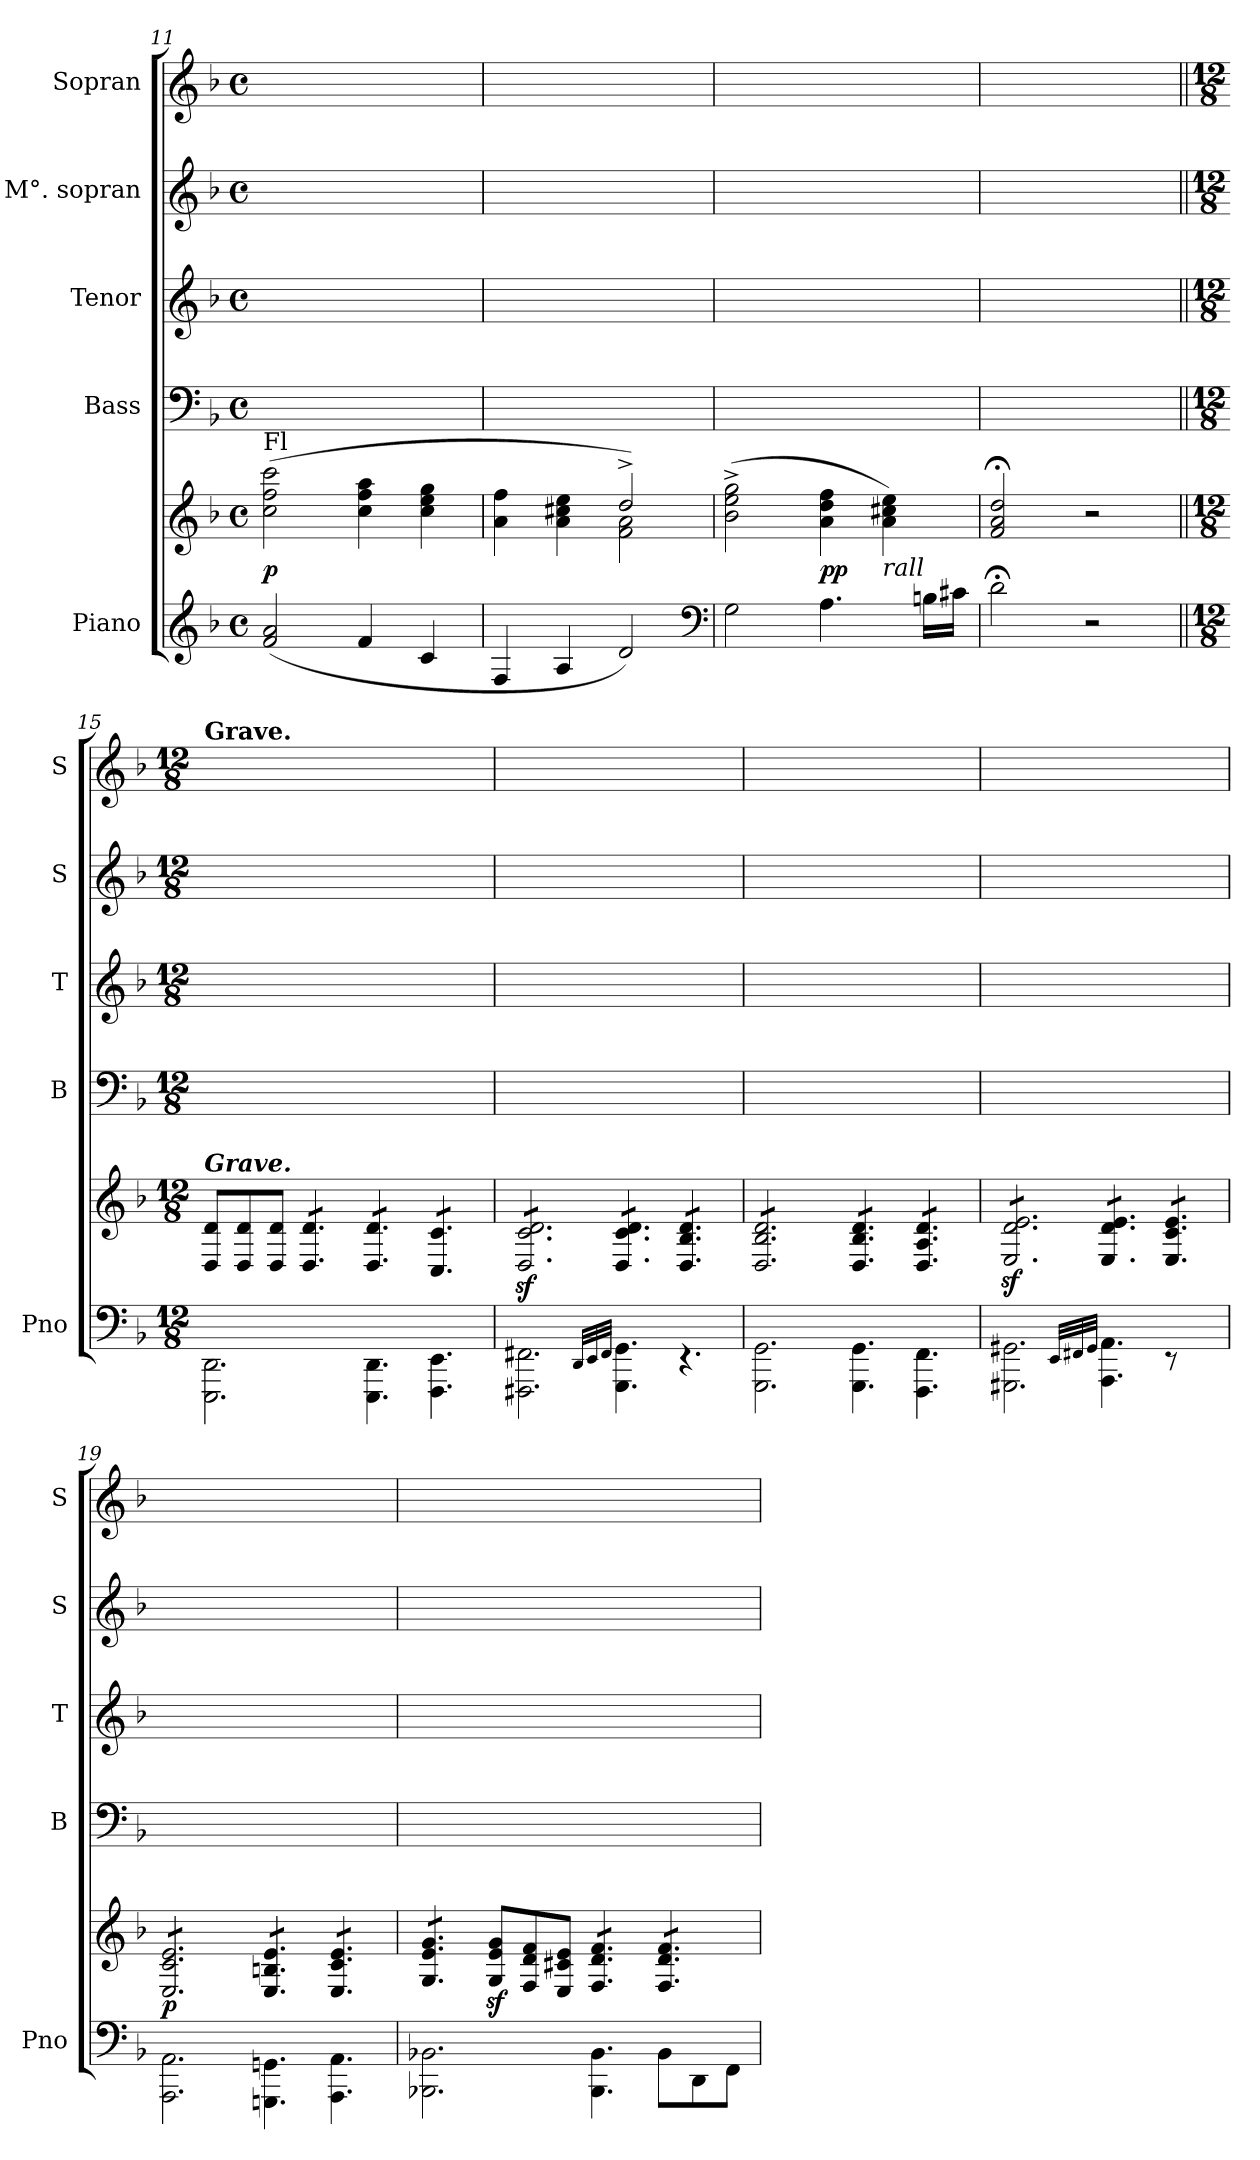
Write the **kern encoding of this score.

**kern	**kern	**dynam	**kern	**kern	**kern	**kern
*part5	*part5	*part5	*part4	*part3	*part2	*part1
*staff6	*staff5	*staff5/6	*staff4	*staff3	*staff2	*staff1
*I"Piano	*	*	*I"Bass	*I"Tenor	*I"M°. sopran	*I"Sopran
*I'Pno	*	*	*I'B	*I'T	*I'S	*I'S
*clefG2	*clefG2	*	*clefF4	*clefG2	*clefG2	*clefG2
*	*	*	*	*ITrd8c12	*	*
*k[b-]	*k[b-]	*	*k[b-]	*k[b-]	*k[b-]	*k[b-]
*d:	*d:	*	*d:	*d:	*d:	*d:
*M4/4	*M4/4	*	*M4/4	*M4/4	*M4/4	*M4/4
*met(c)	*met(c)	*	*met(c)	*met(c)	*met(c)	*met(c)
=11	=11	=11	=11	=11	=11	=11
!	!LO:TX:a:t=Fl	!	!	!	!	!
(2f/ 2a/	(2cc\ 2ff\ 2ccc\	p	1ryy	1ryy	1ryy	1ryy
4f/	4cc\ 4ff\ 4aa\	.	.	.	.	.
4c/	4cc\ 4ee\ 4gg\	.	.	.	.	.
=12	=12	=12	=12	=12	=12	=12
*	*^	*	*	*	*	*
4F/	4a\ 4ff\	2ryy	.	1ryy	1ryy	1ryy	1ryy
4A/	4a\ 4cc#X\ 4ee\	.	.	.	.	.	.
2d/)	2dd^</)	2f\ 2a\	.	.	.	.	.
*	*v	*v	*	*	*	*	*
*clefF4	*	*	*	*	*	*
=13	=13	=13	=13	=13	=13	=13
2G\	(2b-^<\ 2ee^<\ 2gg^<\	.	1ryy	1ryy	1ryy	1ryy
4.A\	4a\ 4dd\ 4ff\	pp	.	.	.	.
!	!LO:TX:b:i:t=rall	!	!	!	!	!
.	4a\ 4cc#X\ 4ee\)	.	.	.	.	.
16Bn\LL	.	.	.	.	.	.
16c#X\JJ	.	.	.	.	.	.
=14	=14	=14	=14	=14	=14	=14
2d;<\	2f;</ 2a;</ 2dd;</	.	1ryy	1ryy	1ryy	1ryy
2r	2r	.	.	.	.	.
=15||	=15||	=15||	=15||	=15||	=15||	=15||
*M12/8	*M12/8	*	*M12/8	*M12/8	*M12/8	*M12/8
!	!	!	!	!	!	!LO:TX:a:B:t=Grave.
!	!LO:TX:a:Bi:t=Grave.	!	!	!	!	!
2.EEE\ 2.DD\	8D/ 8d/L	.	1.ryy	1.ryy	1.ryy	1.ryy
.	8D/ 8d/	.	.	.	.	.
.	8D/ 8d/J	.	.	.	.	.
*	*tremolo	*	*	*	*	*
.	8D/ 8d/L	.	.	.	.	.
.	8D/ 8d/	.	.	.	.	.
.	8D/ 8d/J	.	.	.	.	.
4.EEE\ 4.DD\	8D/ 8d/L	.	.	.	.	.
.	8D/ 8d/	.	.	.	.	.
.	8D/ 8d/J	.	.	.	.	.
4.FFF\ 4.EE\	8C/ 8c/L	.	.	.	.	.
.	8C/ 8c/	.	.	.	.	.
.	8C/ 8c/J	.	.	.	.	.
=16	=16	=16	=16	=16	=16	=16
2.FFF#X\ 2.FF#X\	8Dz/ 8cz/ 8dz/L	.	1.ryy	1.ryy	1.ryy	1.ryy
.	8Dz/ 8cz/ 8dz/	.	.	.	.	.
.	8Dz/ 8cz/ 8dz/	.	.	.	.	.
.	8Dz/ 8cz/ 8dz/	.	.	.	.	.
.	8Dz/ 8cz/ 8dz/	.	.	.	.	.
.	8Dz/ 8cz/ 8dz/J	.	.	.	.	.
32qqDD/LLL	.	.	.	.	.	.
32qqEE/	.	.	.	.	.	.
32qqFF#/JJJ	.	.	.	.	.	.
4.GGG\ 4.GG\	8D/ 8c/ 8d/L	.	.	.	.	.
.	8D/ 8c/ 8d/	.	.	.	.	.
.	8D/ 8c/ 8d/J	.	.	.	.	.
4.rEE	8D/ 8B-/ 8d/L	.	.	.	.	.
.	8D/ 8B-/ 8d/	.	.	.	.	.
.	8D/ 8B-/ 8d/J	.	.	.	.	.
=17	=17	=17	=17	=17	=17	=17
2.GGG\ 2.GG\	8D/ 8B-/ 8d/L	.	1.ryy	1.ryy	1.ryy	1.ryy
.	8D/ 8B-/ 8d/	.	.	.	.	.
.	8D/ 8B-/ 8d/	.	.	.	.	.
.	8D/ 8B-/ 8d/	.	.	.	.	.
.	8D/ 8B-/ 8d/	.	.	.	.	.
.	8D/ 8B-/ 8d/J	.	.	.	.	.
4.GGG\ 4.GG\	8D/ 8B-/ 8d/L	.	.	.	.	.
.	8D/ 8B-/ 8d/	.	.	.	.	.
.	8D/ 8B-/ 8d/J	.	.	.	.	.
4.FFF\ 4.FF\	8D/ 8A/ 8d/L	.	.	.	.	.
.	8D/ 8A/ 8d/	.	.	.	.	.
.	8D/ 8A/ 8d/J	.	.	.	.	.
=18	=18	=18	=18	=18	=18	=18
2.GGG#X\ 2.GG#X\	8Ez/ 8dz/ 8ez/L	.	1.ryy	1.ryy	1.ryy	1.ryy
.	8Ez/ 8dz/ 8ez/	.	.	.	.	.
.	8Ez/ 8dz/ 8ez/	.	.	.	.	.
.	8Ez/ 8dz/ 8ez/	.	.	.	.	.
.	8Ez/ 8dz/ 8ez/	.	.	.	.	.
.	8Ez/ 8dz/ 8ez/J	.	.	.	.	.
32qqEE/LLL	.	.	.	.	.	.
32qqFF#X/	.	.	.	.	.	.
32qqGG#/JJJ	.	.	.	.	.	.
4.AAA\ 4.AA\	8E/ 8d/ 8e/L	.	.	.	.	.
.	8E/ 8d/ 8e/	.	.	.	.	.
.	8E/ 8d/ 8e/J	.	.	.	.	.
!LO:N:vis=8	!	!	!	!	!	!
4.rEE	8E/ 8c/ 8e/L	.	.	.	.	.
.	8E/ 8c/ 8e/	.	.	.	.	.
.	8E/ 8c/ 8e/J	.	.	.	.	.
=19	=19	=19	=19	=19	=19	=19
2.AAA\ 2.AA\	8E/ 8c/ 8e/L	p	1.ryy	1.ryy	1.ryy	1.ryy
.	8E/ 8c/ 8e/	.	.	.	.	.
.	8E/ 8c/ 8e/	.	.	.	.	.
.	8E/ 8c/ 8e/	.	.	.	.	.
.	8E/ 8c/ 8e/	.	.	.	.	.
.	8E/ 8c/ 8e/J	.	.	.	.	.
4.GGGn\ 4.GGn\	8E/ 8Bn/ 8e/L	.	.	.	.	.
.	8E/ 8Bn/ 8e/	.	.	.	.	.
.	8E/ 8Bn/ 8e/J	.	.	.	.	.
4.AAA\ 4.AA\	8E/ 8c/ 8e/L	.	.	.	.	.
.	8E/ 8c/ 8e/	.	.	.	.	.
.	8E/ 8c/ 8e/J	.	.	.	.	.
=20	=20	=20	=20	=20	=20	=20
2.BBB-X\ 2.BB-X\	8G/ 8e/ 8g/L	.	1.ryy	1.ryy	1.ryy	1.ryy
.	8G/ 8e/ 8g/	.	.	.	.	.
.	8G/ 8e/ 8g/J	.	.	.	.	.
*	*Xtremolo	*	*	*	*	*
.	8Gz/ 8ez/ 8gz/L	.	.	.	.	.
.	8F/ 8d/ 8f/	.	.	.	.	.
.	8E/ 8c#X/ 8e/J	.	.	.	.	.
*	*tremolo	*	*	*	*	*
4.BBB-\ 4.BB-\	8F/ 8d/ 8f/L	.	.	.	.	.
.	8F/ 8d/ 8f/	.	.	.	.	.
.	8F/ 8d/ 8f/J	.	.	.	.	.
8BB-\L	8F/ 8d/ 8f/L	.	.	.	.	.
8DD\	8F/ 8d/ 8f/	.	.	.	.	.
8FF\J	8F/ 8d/ 8f/J	.	.	.	.	.
*	*Xtremolo	*	*	*	*	*
=	=	=	=	=	=	=
*-	*-	*-	*-	*-	*-	*-
